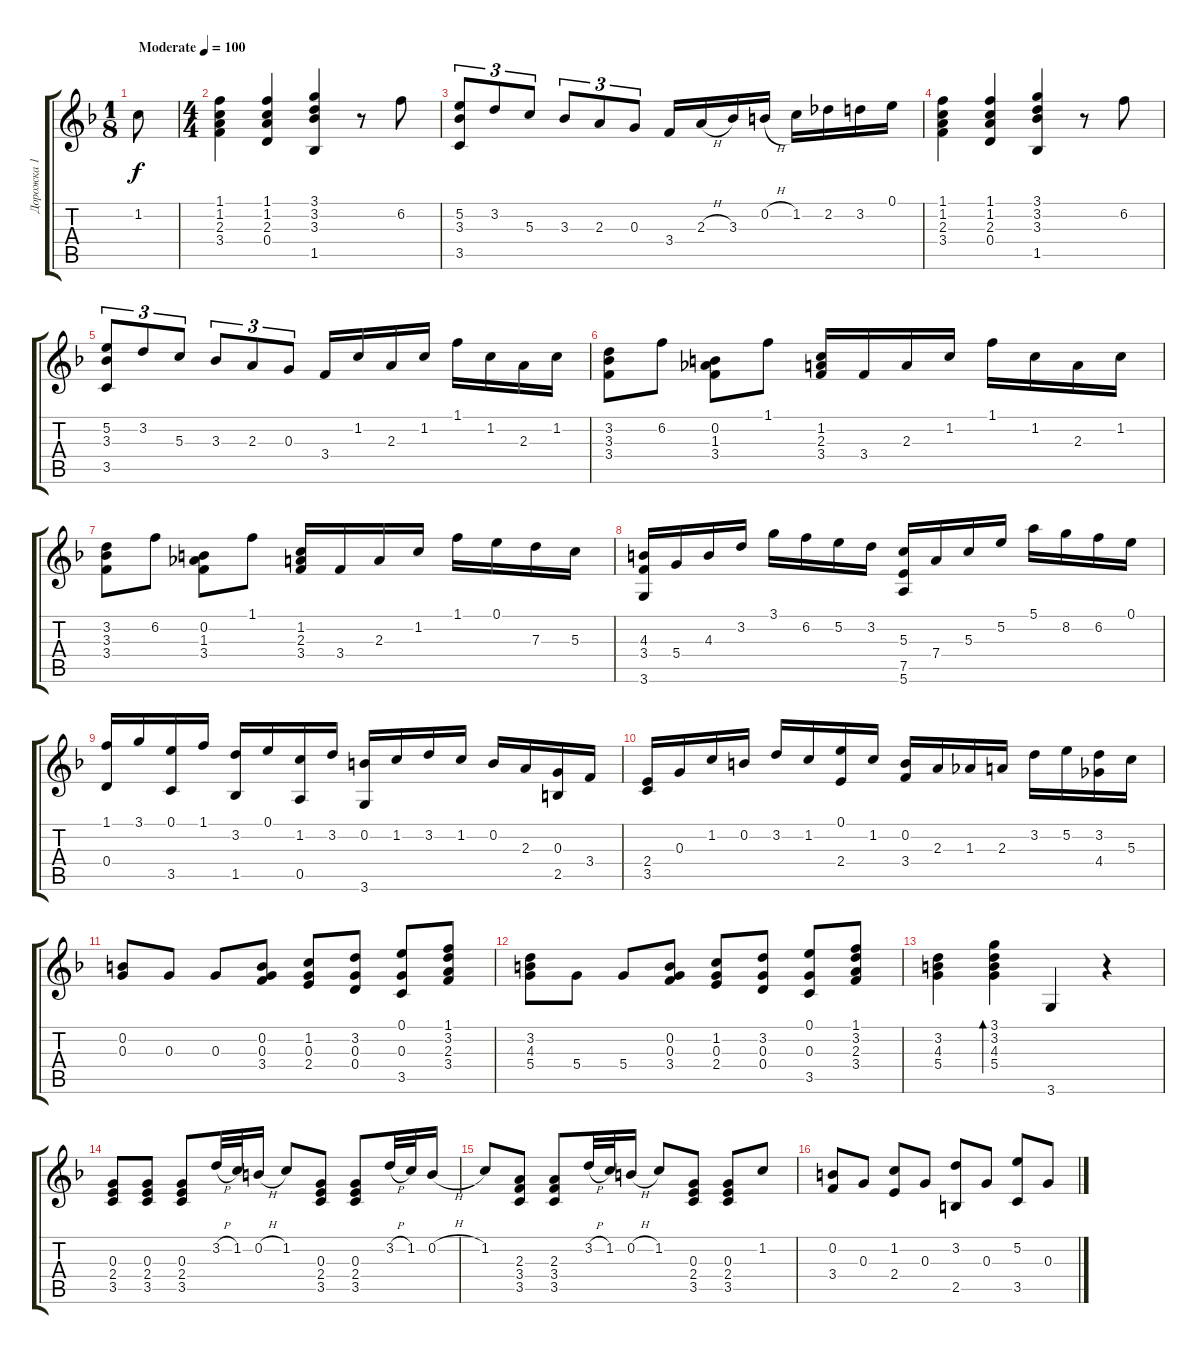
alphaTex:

\track ("Дорожка 1" "Дорожка 1") {instrument acousticguitarsteel}
\staff {score tabs}
\tuning (E4 B3 G3 D3 A2 E2) {hide}
\ts (1 8)
\tempo (100 "Moderate")
\clef g2
\ks f
1.2.8{dy f instrument acousticguitarsteel} |
\ts (4 4)
(1.1 1.2 2.3 3.4).4 (1.1 1.2 2.3 0.4).4 (3.1 3.2 3.3 1.5).4 r.8 6.2.8 |
(5.2 3.3 3.5).8{tu (3 2)} 3.2.8{tu (3 2)} 5.3.8{tu (3 2)} 3.3.8{tu (3 2)} 2.3.8{tu (3 2)} 0.3.8{tu (3 2)} 3.4.16 2.3{h}.16 3.3.16 0.2{h}.16 1.2.16 2.2.16 3.2.16 0.1.16 |
(1.1 1.2 2.3 3.4).4 (1.1 1.2 2.3 0.4).4 (3.1 3.2 3.3 1.5).4 r.8 6.2.8 |
(5.2 3.3 3.5).8{tu (3 2)} 3.2.8{tu (3 2)} 5.3.8{tu (3 2)} 3.3.8{tu (3 2)} 2.3.8{tu (3 2)} 0.3.8{tu (3 2)} 3.4.16 1.2.16 2.3.16 1.2.16 1.1.16 1.2.16 2.3.16 1.2.16 |
(3.2 3.3 3.4).8 6.2.8 (0.2 1.3 3.4).8 1.1.8 (1.2 2.3 3.4).16 3.4.16 2.3.16 1.2.16 1.1.16 1.2.16 2.3.16 1.2.16 |
(3.2 3.3 3.4).8 6.2.8 (0.2 1.3 3.4).8 1.1.8 (1.2 2.3 3.4).16 3.4.16 2.3.16 1.2.16 1.1.16 0.1.16 7.3.16 5.3.16 |
(4.3 3.4 3.6).16 5.4.16 4.3.16 3.2.16 3.1.16 6.2.16 5.2.16 3.2.16 (5.3 7.5 5.6).16 7.4.16 5.3.16 5.2.16 5.1.16 8.2.16 6.2.16 0.1.16 |
(1.1 0.4).16 3.1.16 (0.1 3.5).16 1.1.16 (3.2 1.5).16 0.1.16 (1.2 0.5).16 3.2.16 (0.2 3.6).16 1.2.16 3.2.16 1.2.16 0.2.16 2.3.16 (0.3 2.5).16 3.4.16 |
(2.4 3.5).16 0.3.16 1.2.16 0.2.16 3.2.16 1.2.16 (0.1 2.4).16 1.2.16 (0.2 3.4).16 2.3.16 1.3.16 2.3.16 3.2.16 5.2.16 (3.2 4.4).16 5.3.16 |
(0.2 0.3).8 0.3.8 0.3.8 (0.2 0.3 3.4).8 (1.2 0.3 2.4).8 (3.2 0.3 0.4).8 (0.1 0.3 3.5).8 (1.1 3.2 2.3 3.4).8 |
(3.2 4.3 5.4).8 5.4.8 5.4.8 (0.2 0.3 3.4).8 (1.2 0.3 2.4).8 (3.2 0.3 0.4).8 (0.1 0.3 3.5).8 (1.1 3.2 2.3 3.4).8 |
(3.2 4.3 5.4).4 (3.1 3.2 4.3 5.4).4{bd 240} 3.6.4 r.4 |
(0.3 2.4 3.5).8 (0.3 2.4 3.5).8 (0.3 2.4 3.5).8 3.2{h}.32 1.2.32 0.2{h}.16 1.2.8 (0.3 2.4 3.5).8 (0.3 2.4 3.5).8 3.2{h}.32 1.2.32 0.2{h}.16 |
1.2.8 (2.3 3.4 3.5).8 (2.3 3.4 3.5).8 3.2{h}.32 1.2.32 0.2{h}.16 1.2.8 (0.3 2.4 3.5).8 (0.3 2.4 3.5).8 1.2.8 |
(0.2 3.4).8 0.3.8 (1.2 2.4).8 0.3.8 (3.2 2.5).8 0.3.8 (5.2 3.5).8 0.3.8
